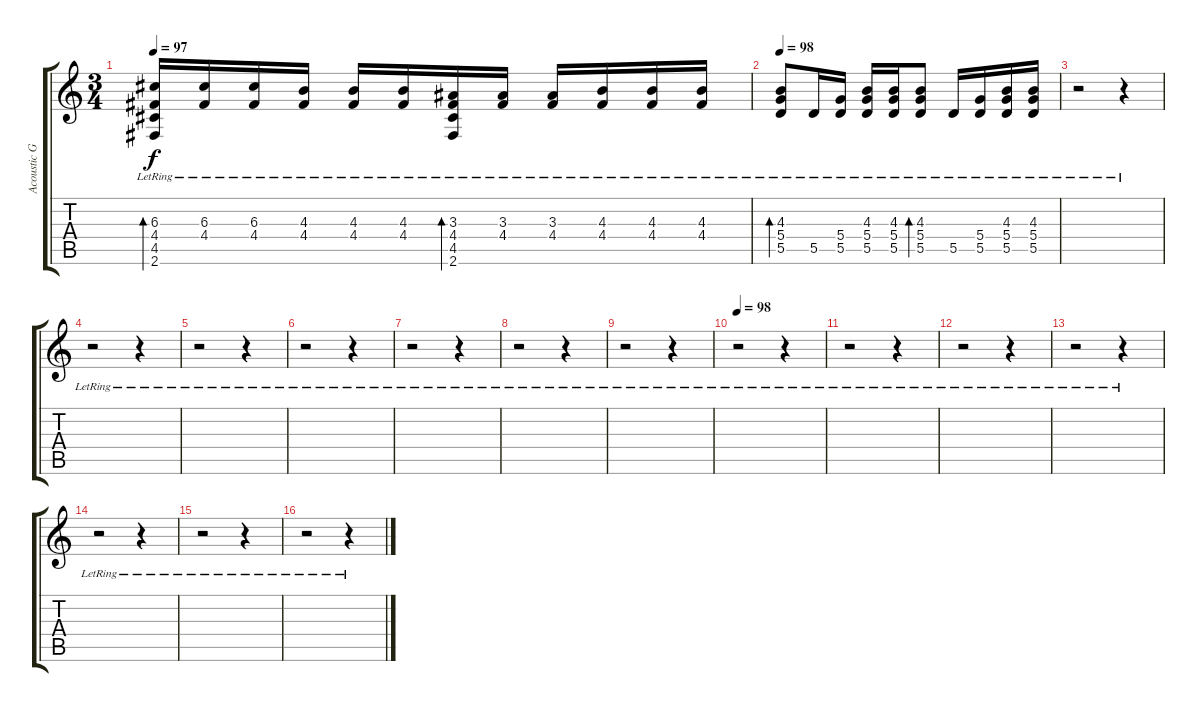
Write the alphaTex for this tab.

\track ("Acoustic Guitar / Solos" "Acoustic G") {instrument acousticguitarnylon}
\staff {score tabs}
\tuning (E4 B3 G3 D3 A2 E2) {hide}
\ts (3 4)
\tempo 97
\clef g2
\ks c
(6.3{lr} 4.4{lr} 4.5{lr} 2.6{lr}).16{bd 60 dy f} (6.3{lr} 4.4{lr}).16 (6.3{lr} 4.4{lr}).16 (4.3{lr} 4.4{lr}).16 (4.3{lr} 4.4{lr}).16 (4.3{lr} 4.4{lr}).16 (3.3{lr} 4.4{lr} 4.5{lr} 2.6{lr}).16{bd 60} (3.3{lr} 4.4{lr}).16 (3.3{lr} 4.4{lr}).16 (4.3{lr} 4.4{lr}).16 (4.3{lr} 4.4{lr}).16 (4.3{lr} 4.4{lr}).16 |
\tempo 98
(4.3{lr} 5.4{lr} 5.5{lr}).8{bd 60 volume 6} 5.5{lr}.16 (5.4{lr} 5.5{lr}).16 (4.3{lr} 5.4{lr} 5.5{lr}).16 (4.3{lr} 5.4{lr} 5.5{lr}).16 (4.3{lr} 5.4{lr} 5.5{lr}).8{bd 60} 5.5{lr}.16 (5.4{lr} 5.5{lr}).16 (4.3{lr} 5.4{lr} 5.5{lr}).16 (4.3{lr} 5.4{lr} 5.5{lr}).16 |
r.2 r.4 |
r.2 r.4 |
r.2 r.4 |
r.2 r.4 |
r.2 r.4 |
r.2 r.4 |
r.2 r.4 |
\tempo 98
r.2 r.4 |
r.2 r.4 |
r.2 r.4 |
r.2 r.4 |
r.2 r.4 |
r.2 r.4 |
r.2 r.4
